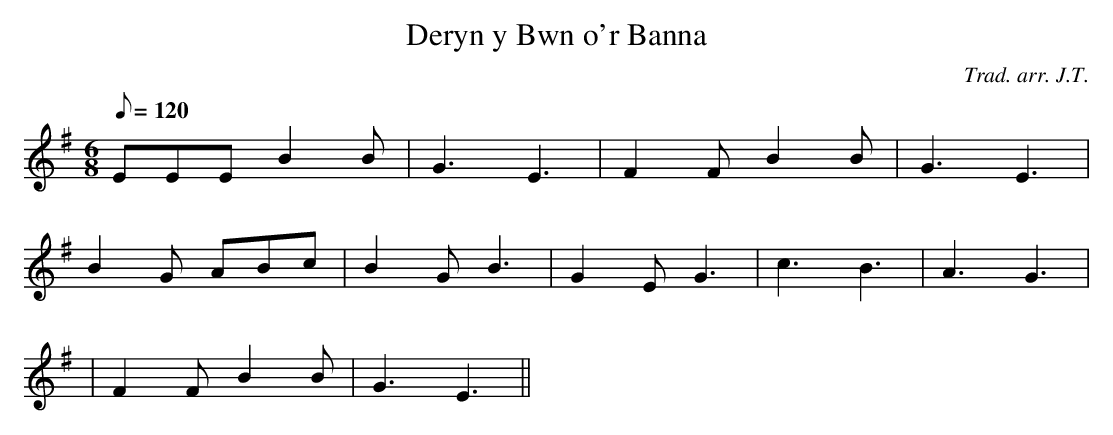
X:1
T:Deryn y Bwn o'r Banna
M:6/8
L:1/8
Q:120
C:Trad. arr. J.T.
K:G
EEE B2 B | G3 E3 | F2 F B2 B | G3 E3 |
B2 G ABc | B2 G B3 | G2 E G3 | c3 B3 | A3 G3|
| F2 F B2 B | G3 E3 ||
